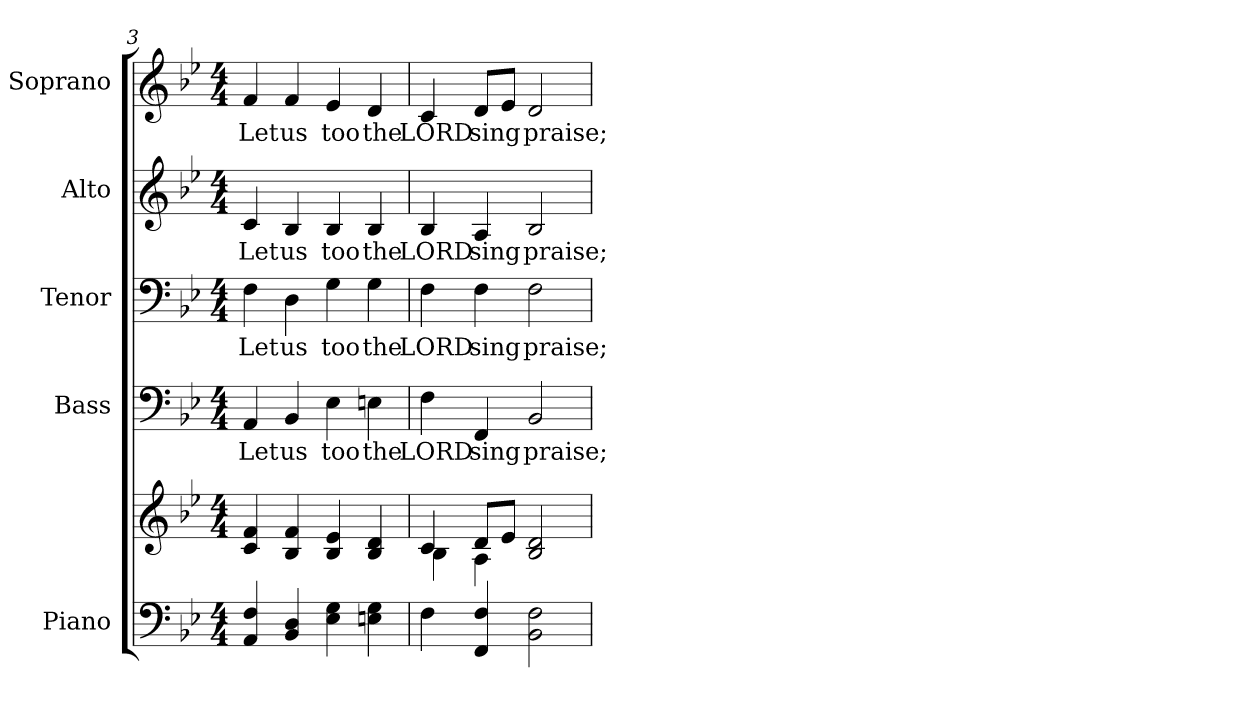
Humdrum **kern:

**kern	**kern	**kern	**text	**kern	**text	**kern	**text	**kern	**text
*part5	*part5	*part4	*part4	*part3	*part3	*part2	*part2	*part1	*part1
*staff6	*staff5	*staff4	*staff4	*staff3	*staff3	*staff2	*staff2	*staff1	*staff1
*I"Piano	*	*I"Bass	*	*I"Tenor	*	*I"Alto	*	*I"Soprano	*
*I'Pno.	*	*I'B.	*	*I'T.	*	*I'A.	*	*I'S.	*
*clefF4	*clefG2	*clefF4	*	*clefF4	*	*clefG2	*	*clefG2	*
*k[b-e-]	*k[b-e-]	*k[b-e-]	*	*k[b-e-]	*	*k[b-e-]	*	*k[b-e-]	*
*B-:	*B-:	*B-:	*	*B-:	*	*B-:	*	*B-:	*
*M4/4	*M4/4	*M4/4	*	*M4/4	*	*M4/4	*	*M4/4	*
=3	=3	=3	=3	=3	=3	=3	=3	=3	=3
!	!	!	!LO:LY:b:color=#000000	!	!	!	!	!	!
!	!	!	!	!	!LO:LY:b:color=#000000	!	!	!	!
!	!	!	!	!	!	!	!LO:LY:b:color=#000000	!	!
!	!	!	!	!	!	!	!	!	!LO:LY:b:color=#000000
4AAi/ 4Fi	4ci/ 4fi	4AAi/	Let	4Fi\	Let	4ci/	Let	4fi/	Let
!	!	!	!LO:LY:b:color=#000000	!	!	!	!	!	!
!	!	!	!	!	!LO:LY:b:color=#000000	!	!	!	!
!	!	!	!	!	!	!	!LO:LY:b:color=#000000	!	!
!	!	!	!	!	!	!	!	!	!LO:LY:b:color=#000000
4BB-i/ 4Di	4B-i/ 4fi	4BB-i/	us	4Di\	us	4B-i/	us	4fi/	us
!	!	!	!LO:LY:b:color=#000000	!	!	!	!	!	!
!	!	!	!	!	!LO:LY:b:color=#000000	!	!	!	!
!	!	!	!	!	!	!	!LO:LY:b:color=#000000	!	!
!	!	!	!	!	!	!	!	!	!LO:LY:b:color=#000000
4E-i\ 4Gi	4B-i/ 4e-i	4E-i\	too	4Gi\	too	4B-i/	too	4e-i/	too
!	!	!	!LO:LY:b:color=#000000	!	!	!	!	!	!
!	!	!	!	!	!LO:LY:b:color=#000000	!	!	!	!
!	!	!	!	!	!	!	!LO:LY:b:color=#000000	!	!
!	!	!	!	!	!	!	!	!	!LO:LY:b:color=#000000
4Eni\ 4Gi	4B-i/ 4di	4Eni\	the	4Gi\	the	4B-i/	the	4di/	the
=4	=4	=4	=4	=4	=4	=4	=4	=4	=4
*	*^	*	*	*	*	*	*	*	*
!	!	!	!	!LO:LY:b:color=#000000	!	!	!	!	!	!
!	!	!	!	!	!	!LO:LY:b:color=#000000	!	!	!	!
!	!	!	!	!	!	!	!	!LO:LY:b:color=#000000	!	!
!	!	!	!	!	!	!	!	!	!	!LO:LY:b:color=#000000
4Fi\	4ci/	4B-i\	4Fi\	LORD	4Fi\	LORD	4B-i/	LORD	4ci/	LORD
!	!	!	!	!LO:LY:b:color=#000000	!	!	!	!	!	!
!	!	!	!	!	!	!LO:LY:b:color=#000000	!	!	!	!
!	!	!	!	!	!	!	!	!LO:LY:b:color=#000000	!	!
!	!	!	!	!	!	!	!	!	!	!LO:LY:b:color=#000000
4FFi/ 4Fi	8di/L	4Ai\	4FFi/	sing	4Fi\	sing	4Ai/	sing	8di/L	sing
.	8e-i/J	.	.	.	.	.	.	.	8e-i/J	.
!	!	!	!	!LO:LY:b:color=#000000	!	!	!	!	!	!
!	!	!	!	!	!	!LO:LY:b:color=#000000	!	!	!	!
!	!	!	!	!	!	!	!	!LO:LY:b:color=#000000	!	!
!	!	!	!	!	!	!	!	!	!	!LO:LY:b:color=#000000
2BB-i\ 2Fi	2B-i/ 2di	2ryy	2BB-i/	praise;	2Fi\	praise;	2B-i/	praise;	2di/	praise;
*	*v	*v	*	*	*	*	*	*	*	*
=	=	=	=	=	=	=	=	=	=
*-	*-	*-	*-	*-	*-	*-	*-	*-	*-
